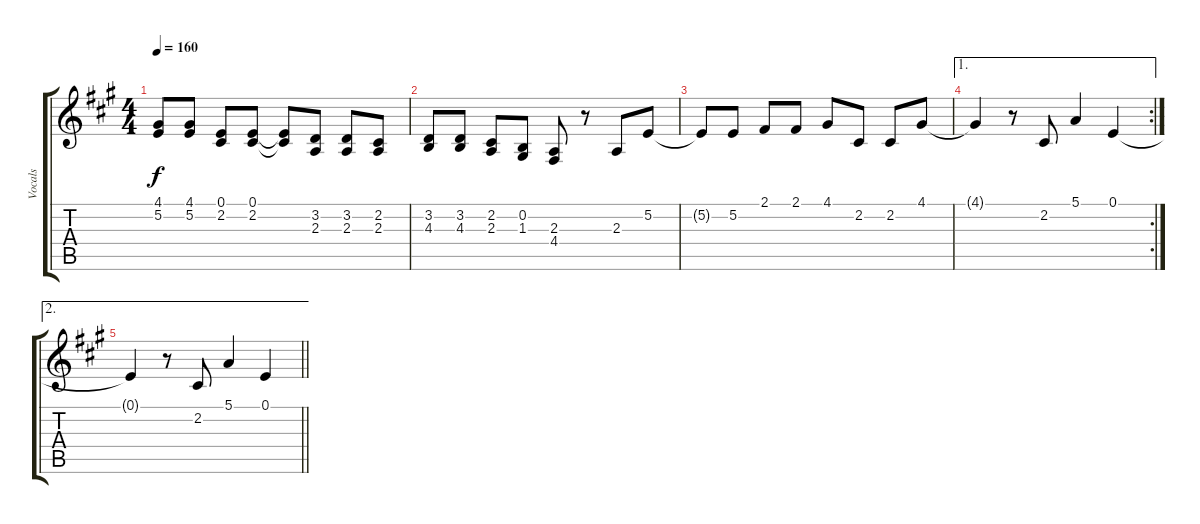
\track ("Vocals" "Vocals") {instrument altosax}
\staff {score tabs}
\tuning (E4 B3 G3 D3 A2 E2) {hide}
\ts (4 4)
\tempo 160
\clef g2
\ks a
(4.1 5.2).8{dy f} (4.1 5.2).8 (0.1 2.2).8 (0.1 2.2).8 (0.1{t} 2.2{t}).8 (3.2 2.3).8 (3.2 2.3).8 (2.2 2.3).8 |
(3.2 4.3).8 (3.2 4.3).8 (2.2 2.3).8 (0.2 1.3).8 (2.3 4.4).8 r.8 2.3.8 5.2.8 |
5.2{t}.8 5.2.8 2.1.8 2.1.8 4.1.8 2.2.8 2.2.8 4.1.8 |
\ae 1
\rc 2
4.1{t}.4 r.8 2.2.8 5.1.4 0.1.4 |
\ae 2
\barLineRight lightlight
0.1{t}.4 r.8 2.2.8 5.1.4 0.1.4
